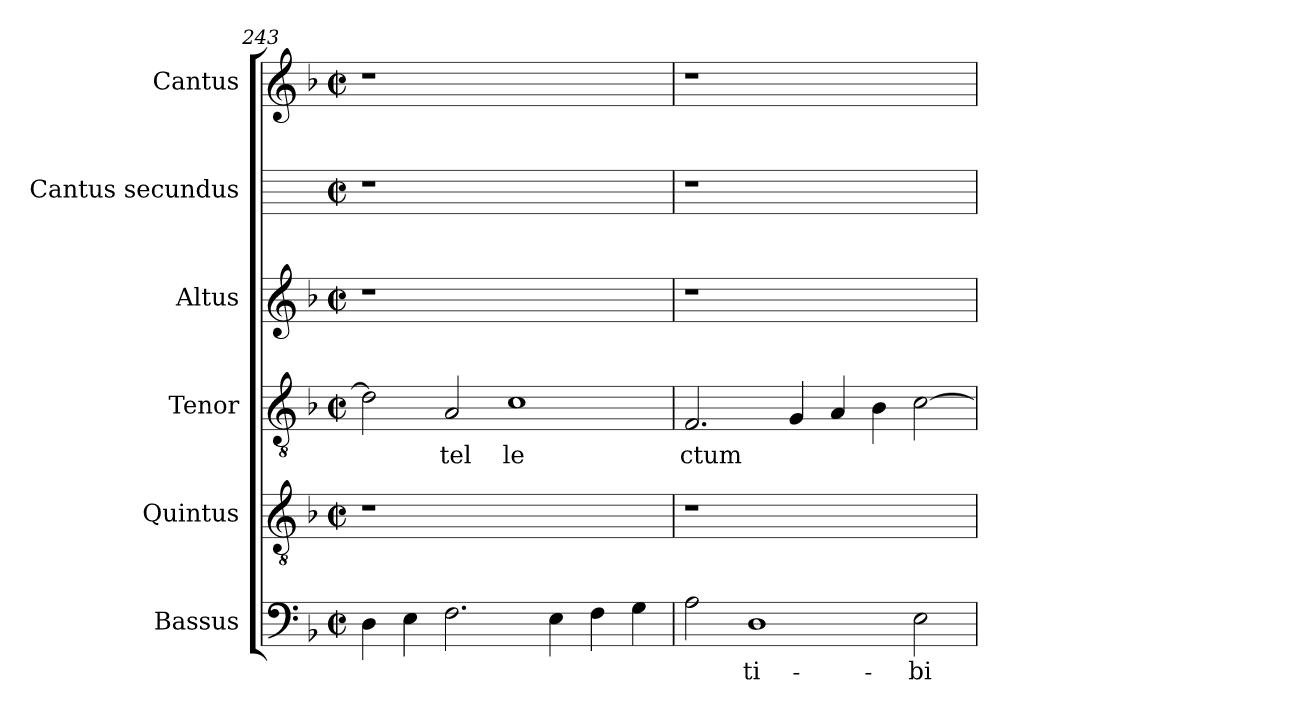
**kern	**text	**kern	**kern	**text	**kern	**kern	**kern
*part6	*part6	*part5	*part4	*part4	*part3	*part2	*part1
*staff6	*staff6	*staff5	*staff4	*staff4	*staff3	*staff2	*staff1
*I"Bassus	*	*I"Quintus	*I"Tenor	*	*I"Altus	*I"Cantus  secundus	*I"Cantus
*I'B	*	*I'Q	*I'T	*	*I'A	*	*I'C
*clefF4	*	*clefGv2	*clefGv2	*	*clefG2	*	*clefG2
*k[b-]	*	*k[b-]	*k[b-]	*	*k[b-]	*k[]	*k[b-]
*F:	*	*F:	*F:	*	*F:	*C:	*F:
*M2/2	*	*M2/2	*M2/2	*	*M2/2	*M2/2	*M2/2
*met(c|)	*	*met(c|)	*met(c|)	*	*met(c|)	*met(c|)	*met(c|)
=243	=243	=243	=243	=243	=243	=243	=243
!	!LO:LY:b:cj	!	!	!LO:LY:b:cj	!	!	!
4D\	.	1r	2d\]	.	1r	1r	1r
!	!LO:LY:b:cj	!	!	!	!	!	!
4E\	.	.	.	.	.	.	.
!	!LO:LY:b:cj	!	!	!LO:LY:b:cj	!	!	!
2.F\	.	.	2A/	tel	.	.	.
!	!	!	!	!LO:LY:b:cj	!	!	!
.	.	1ryy	1c	le	1ryy	1ryy	1ryy
!	!LO:LY:b:cj	!	!	!	!	!	!
4E\	.	.	.	.	.	.	.
!	!LO:LY:b:cj	!	!	!	!	!	!
4F\	.	.	.	.	.	.	.
!	!LO:LY:b:cj	!	!	!	!	!	!
4G\	.	.	.	.	.	.	.
=244	=244	=244	=244	=244	=244	=244	=244
!	!LO:LY:b:cj	!	!	!LO:LY:b:cj	!	!	!
2A\	.	1r	2.F/	ctum	1r	1r	1r
!	!LO:LY:b:cj	!	!	!	!	!	!
1D	ti-	.	.	.	.	.	.
!	!	!	!	!LO:LY:b:cj	!	!	!
.	.	.	4G/	.	.	.	.
!	!	!	!	!LO:LY:b:cj	!	!	!
.	.	1ryy	4A/	.	1ryy	1ryy	1ryy
!	!	!	!	!LO:LY:b:cj	!	!	!
.	.	.	4B-\	.	.	.	.
!	!LO:LY:b:cj	!	!	!LO:LY:b:cj	!	!	!
2E\	-bi	.	[>2c\	.	.	.	.
=	=	=	=	=	=	=	=
*-	*-	*-	*-	*-	*-	*-	*-
